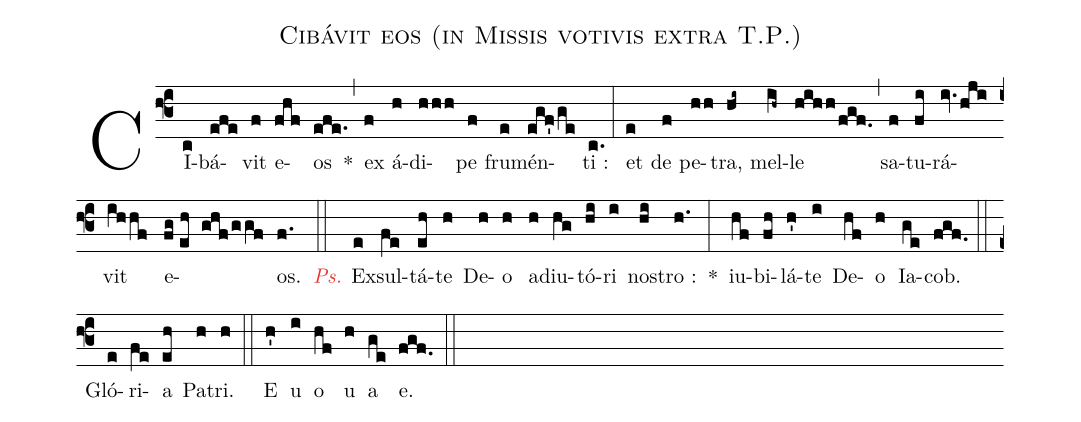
name:Cibávit eos (in Missis votivis extra T.P.);
%%
(f3) CI(c)bá(efe)vit(f) e(fhf)os(efe.) *(,)
ex(f) á(h)di(hhh)pe(f) fru(e)mén(egf'/ge)ti :(c.) (:)
et(e) de(f) pe(hh)tra,(hi~) mel(ih~)le(hihh/fgf.) (,)
sa(f)tu(fi)rá(iv.hji)vit(ihhf) e(fg//eh ghf/ggf)os.(f.) (::)

<c><i>Ps.</i></c> Ex(e)sul(fe)tá(eh)te(h) De(h)o(h) ad(h)iu(hg)tó(hi)ri(i) no(hi)stro :(h.) *(:)
iu(hf)bi(fh)lá(h')te(i) De(hf)o(h) Ia(ge)cob.(fgf.) (::)

Gló(e)ri(fe)a(eh) Pa(h)tri.(h) (::)
<eu>E(h') u(i) o(hf) u(h) a(ge) e.</eu>(fgf.) (::)
